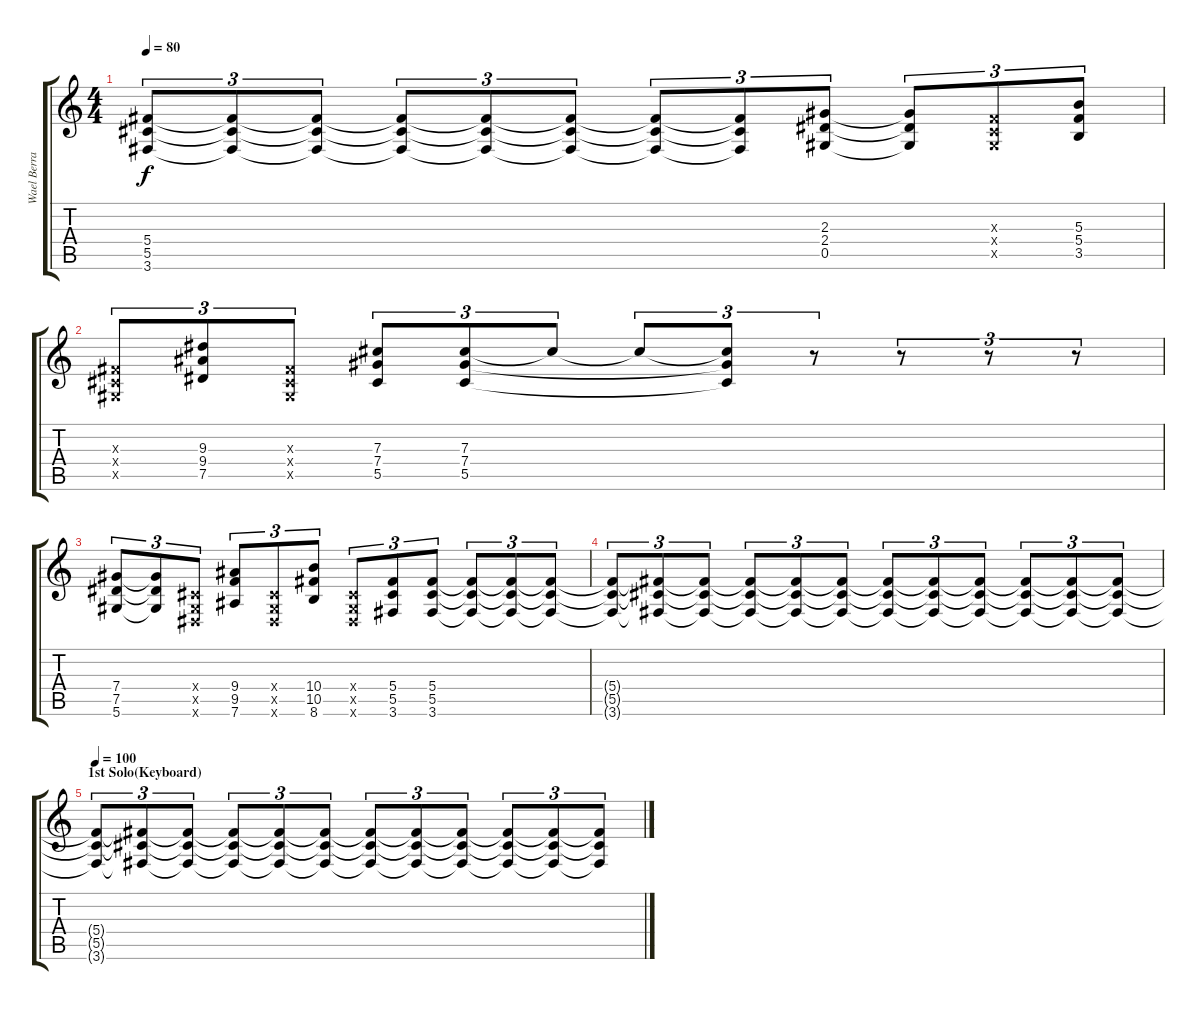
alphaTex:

\track ("Wael Berrais" "Wael Berra") {instrument distortionguitar}
\staff {score tabs}
\tuning (Eb4 Bb3 Gb3 Db3 Ab2 Eb2) {hide}
\ts (4 4)
\tempo 80
\clef g2
\ks c
(5.4 5.5 3.6).8{tu (3 2) dy f} (5.4{t} 5.5{t} 3.6{t}).8{tu (3 2)} (5.4{t} 5.5{t} 3.6{t}).8{tu (3 2)} (5.4{t} 5.5{t} 3.6{t}).8{tu (3 2)} (5.4{t} 5.5{t} 3.6{t}).8{tu (3 2)} (5.4{t} 5.5{t} 3.6{t}).8{tu (3 2)} (5.4{t} 5.5{t} 3.6{t}).8{tu (3 2)} (5.4{t} 5.5{t} 3.6{t}).8{tu (3 2)} (2.3 2.4 0.5).8{tu (3 2)} (2.3{t} 2.4{t} 0.5{t}).8{tu (3 2)} (0.3{x} 0.4{x} 0.5{x}).8{tu (3 2)} (5.3 5.4 3.5).8{tu (3 2)} |
(0.3{x} 0.4{x} 0.5{x}).8{tu (3 2)} (9.3 9.4 7.5).8{tu (3 2)} (0.3{x} 0.4{x} 0.5{x}).8{tu (3 2)} (7.3 7.4 5.5).8{tu (3 2)} (7.3 7.4 5.5).8{tu (3 2)} 7.3{t}.8{tu (3 2)} 7.3{t}.8{tu (3 2)} (7.3{t} 7.4{t} 5.5{t}).8{tu (3 2)} r.8{tu (3 2)} r.8{tu (3 2)} r.8{tu (3 2)} r.8{tu (3 2)} |
(7.4 7.5 5.6).8{tu (3 2)} (7.4{t} 7.5{t} 5.6{t}).8{tu (3 2)} (0.4{x} 0.5{x} 0.6{x}).8{tu (3 2)} (9.4 9.5 7.6).8{tu (3 2)} (0.4{x} 0.5{x} 0.6{x}).8{tu (3 2)} (10.4 10.5 8.6).8{tu (3 2)} (0.4{x} 0.5{x} 0.6{x}).8{tu (3 2)} (5.4 5.5 3.6).8{tu (3 2)} (5.4 5.5 3.6).8{tu (3 2)} (5.4{t} 5.5{t} 3.6{t}).8{tu (3 2)} (5.4{t} 5.5{t} 3.6{t}).8{tu (3 2)} (5.4{t} 5.5{t} 3.6{t}).8{tu (3 2)} |
(5.4{t} 5.5{t} 3.6{t}).8{tu (3 2)} (5.4{t} 5.5{t} 3.6{t}).8{tu (3 2)} (5.4{t} 5.5{t} 3.6{t}).8{tu (3 2)} (5.4{t} 5.5{t} 3.6{t}).8{tu (3 2)} (5.4{t} 5.5{t} 3.6{t}).8{tu (3 2)} (5.4{t} 5.5{t} 3.6{t}).8{tu (3 2)} (5.4{t} 5.5{t} 3.6{t}).8{tu (3 2)} (5.4{t} 5.5{t} 3.6{t}).8{tu (3 2)} (5.4{t} 5.5{t} 3.6{t}).8{tu (3 2)} (5.4{t} 5.5{t} 3.6{t}).8{tu (3 2)} (5.4{t} 5.5{t} 3.6{t}).8{tu (3 2)} (5.4{t} 5.5{t} 3.6{t}).8{tu (3 2)} |
\section ("" "1st Solo(Keyboard)")
\tempo 100
(5.4{t} 5.5{t} 3.6{t}).8{tu (3 2) volume 12} (5.4{t} 5.5{t} 3.6{t}).8{tu (3 2)} (5.4{t} 5.5{t} 3.6{t}).8{tu (3 2)} (5.4{t} 5.5{t} 3.6{t}).8{tu (3 2) volume 10} (5.4{t} 5.5{t} 3.6{t}).8{tu (3 2)} (5.4{t} 5.5{t} 3.6{t}).8{tu (3 2)} (5.4{t} 5.5{t} 3.6{t}).8{tu (3 2) volume 8} (5.4{t} 5.5{t} 3.6{t}).8{tu (3 2)} (5.4{t} 5.5{t} 3.6{t}).8{tu (3 2) volume 6} (5.4{t} 5.5{t} 3.6{t}).8{tu (3 2)} (5.4{t} 5.5{t} 3.6{t}).8{tu (3 2)} (5.4{t} 5.5{t} 3.6{t}).8{tu (3 2) volume 1}
